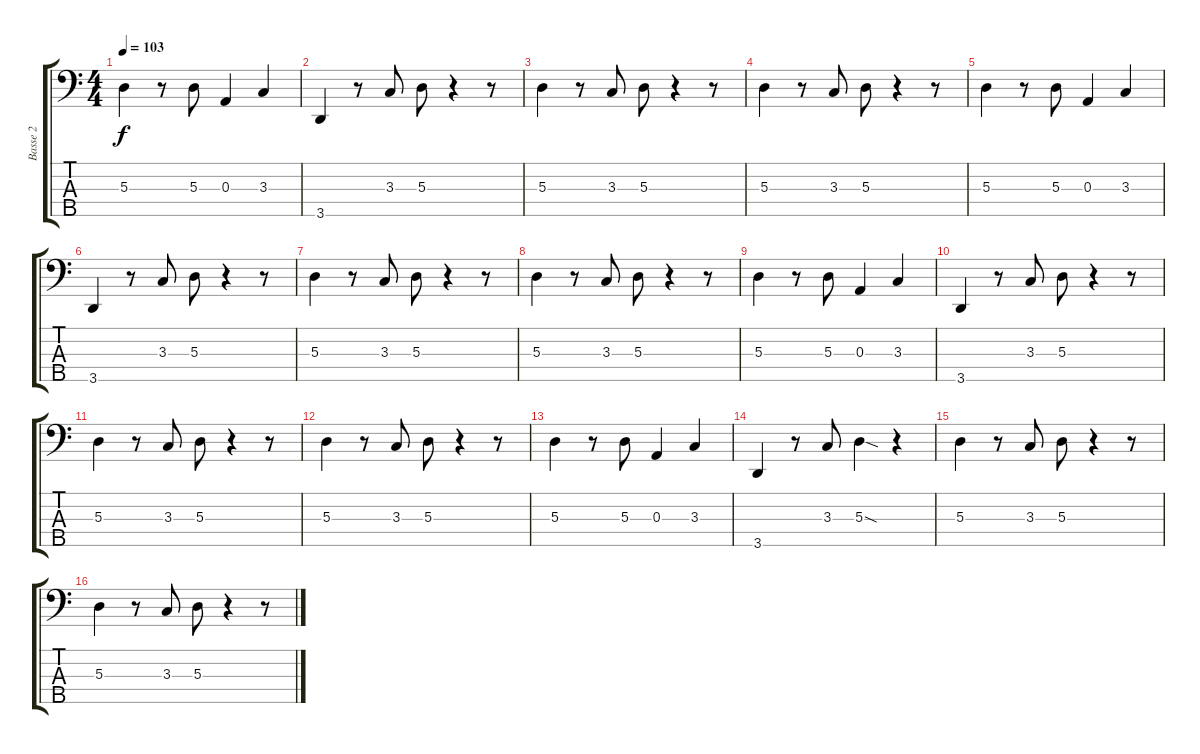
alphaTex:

\track ("Basse 2" "Basse 2") {instrument acousticguitarsteel}
\staff {score tabs}
\tuning (G2 D2 A1 E1 B0) {hide}
\ts (4 4)
\tempo 103
\clef f4
\ks c
5.3.4{dy f} r.8 5.3.8 0.3.4 3.3.4 |
3.5.4 r.8 3.3.8 5.3.8 r.4 r.8 |
5.3.4 r.8 3.3.8 5.3.8 r.4 r.8 |
5.3.4 r.8 3.3.8 5.3.8 r.4 r.8 |
5.3.4 r.8 5.3.8 0.3.4 3.3.4 |
3.5.4 r.8 3.3.8 5.3.8 r.4 r.8 |
5.3.4 r.8 3.3.8 5.3.8 r.4 r.8 |
5.3.4 r.8 3.3.8 5.3.8 r.4 r.8 |
5.3.4 r.8 5.3.8 0.3.4 3.3.4 |
3.5.4 r.8 3.3.8 5.3.8 r.4 r.8 |
5.3.4 r.8 3.3.8 5.3.8 r.4 r.8 |
5.3.4 r.8 3.3.8 5.3.8 r.4 r.8 |
5.3.4 r.8 5.3.8 0.3.4 3.3.4 |
3.5.4 r.8 3.3.8 5.3{sod}.4 r.4 |
5.3.4 r.8 3.3.8 5.3.8 r.4 r.8 |
5.3.4 r.8 3.3.8 5.3.8 r.4 r.8
